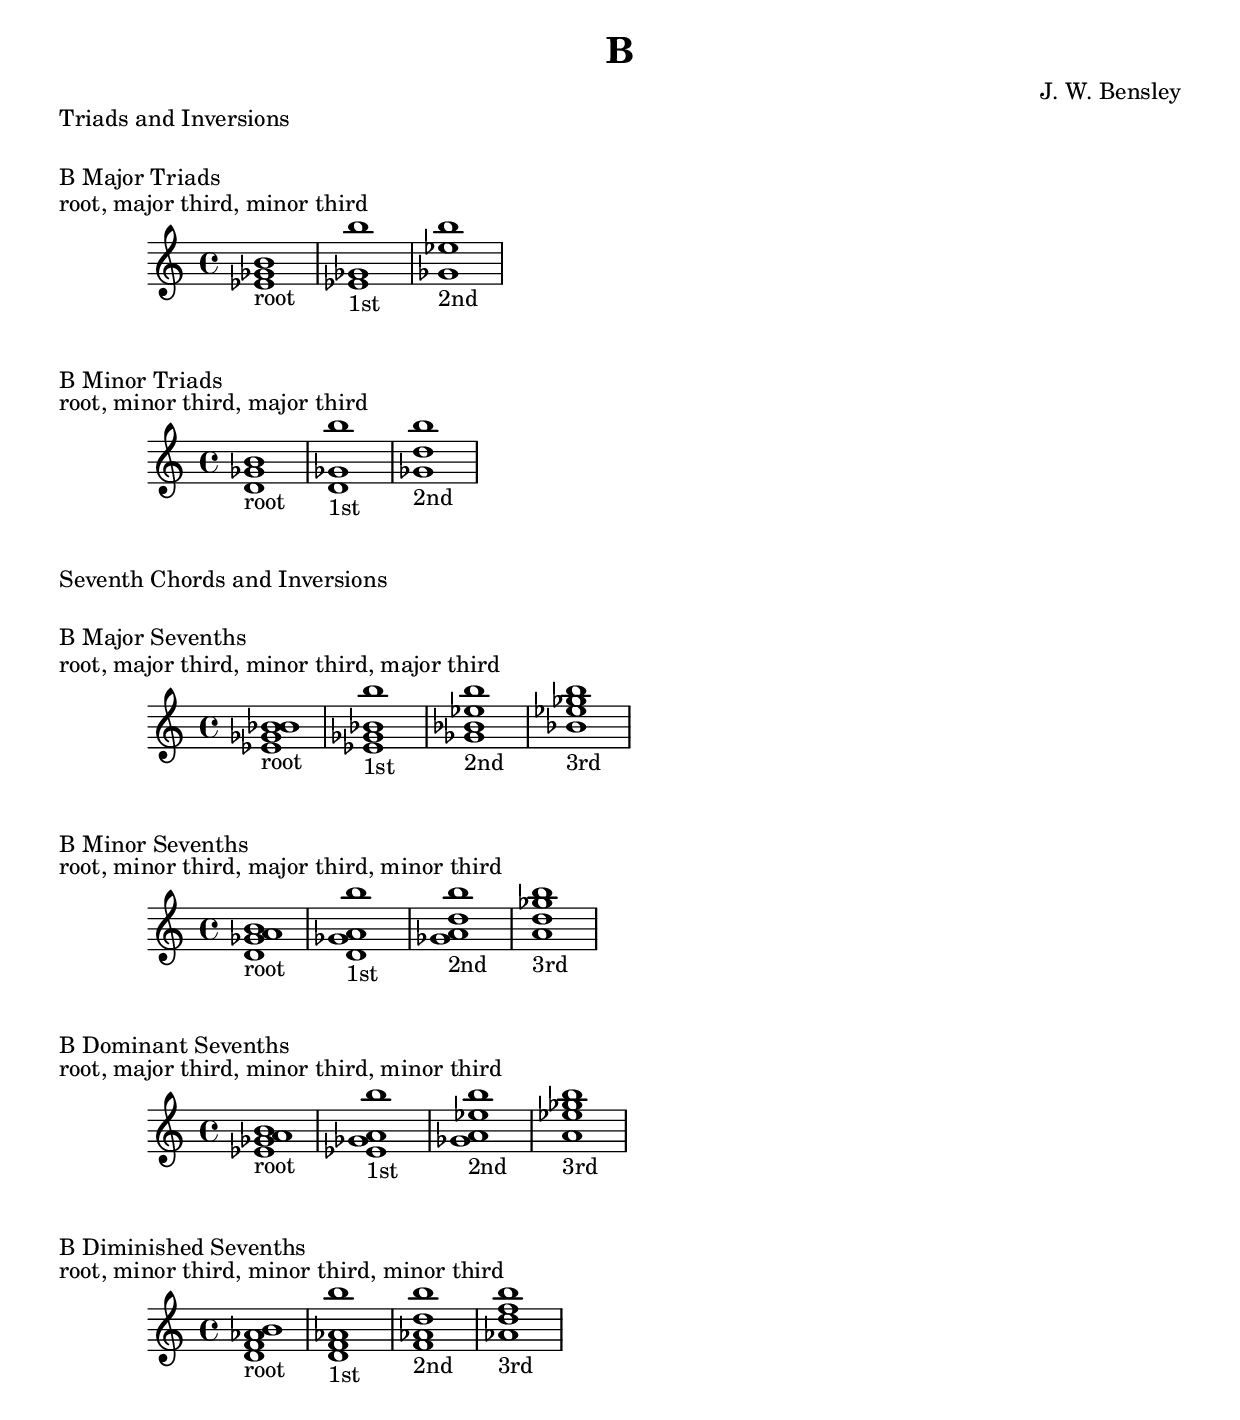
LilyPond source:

\version "2.18.2"
\language "english"

\header {
  title = "B"
  composer = "J. W. Bensley"
}

\markup { "Triads and Inversions" }
\markup { \vspace #1 }

\markup { "B Major Triads" }
\markup { "root, major third, minor third" }
\score {
  \new PianoStaff {
    \clef "treble"
    <b' eflat' gflat'>1-"root"
    <eflat' gflat' b''>1-"1st"
    <gflat' b'' eflat''>1-"2nd"
  }
}

\markup { "B Minor Triads" }
\markup { "root, minor third, major third" }
\score {
  \new PianoStaff {
    \clef "treble"
    <b' d' gflat'>1-"root"
    <d' gflat' b''>1-"1st"
    <gflat' b'' d''>1-"2nd"
  }
}\markup { "Seventh Chords and Inversions" }
\markup { \vspace #1 }

\markup { "B Major Sevenths" }
\markup { "root, major third, minor third, major third" }
\score {
  \new PianoStaff {
    \clef "treble"
    <b' eflat' gflat' bflat'>1-"root"
    <eflat' gflat' bflat' b'' >1-"1st"
    <gflat' bflat' b'' eflat''>1-"2nd"
    <bflat' b'' eflat'' gflat''>1-"3rd"
  }
}

\markup { "B Minor Sevenths" }
\markup { "root, minor third, major third, minor third" }
\score {
  \new PianoStaff {
    \clef "treble"
    <b' d' gflat' a'>1-"root"
    <d' gflat' a' b'' >1-"1st"
    <gflat' a' b'' d''>1-"2nd"
    <a' b'' d'' gflat''>1-"3rd"
  }
}

\markup { "B Dominant Sevenths" }
\markup { "root, major third, minor third, minor third" }
\score {
  \new PianoStaff {
    \clef "treble"
    <b' eflat' gflat' a'>1-"root"
    <eflat' gflat' a' b'' >1-"1st"
    <gflat' a' b'' eflat''>1-"2nd"
    <a' b'' eflat'' gflat''>1-"3rd"
  }
}

\markup { "B Diminished Sevenths" }
\markup { "root, minor third, minor third, minor third" }
\score {
  \new PianoStaff {
    \clef "treble"
    <b' d' f' aflat'>1-"root"
    <d' f' aflat' b'' >1-"1st"
    <f' aflat' b'' d''>1-"2nd"
    <aflat' b'' d'' f''>1-"3rd"
  }
}